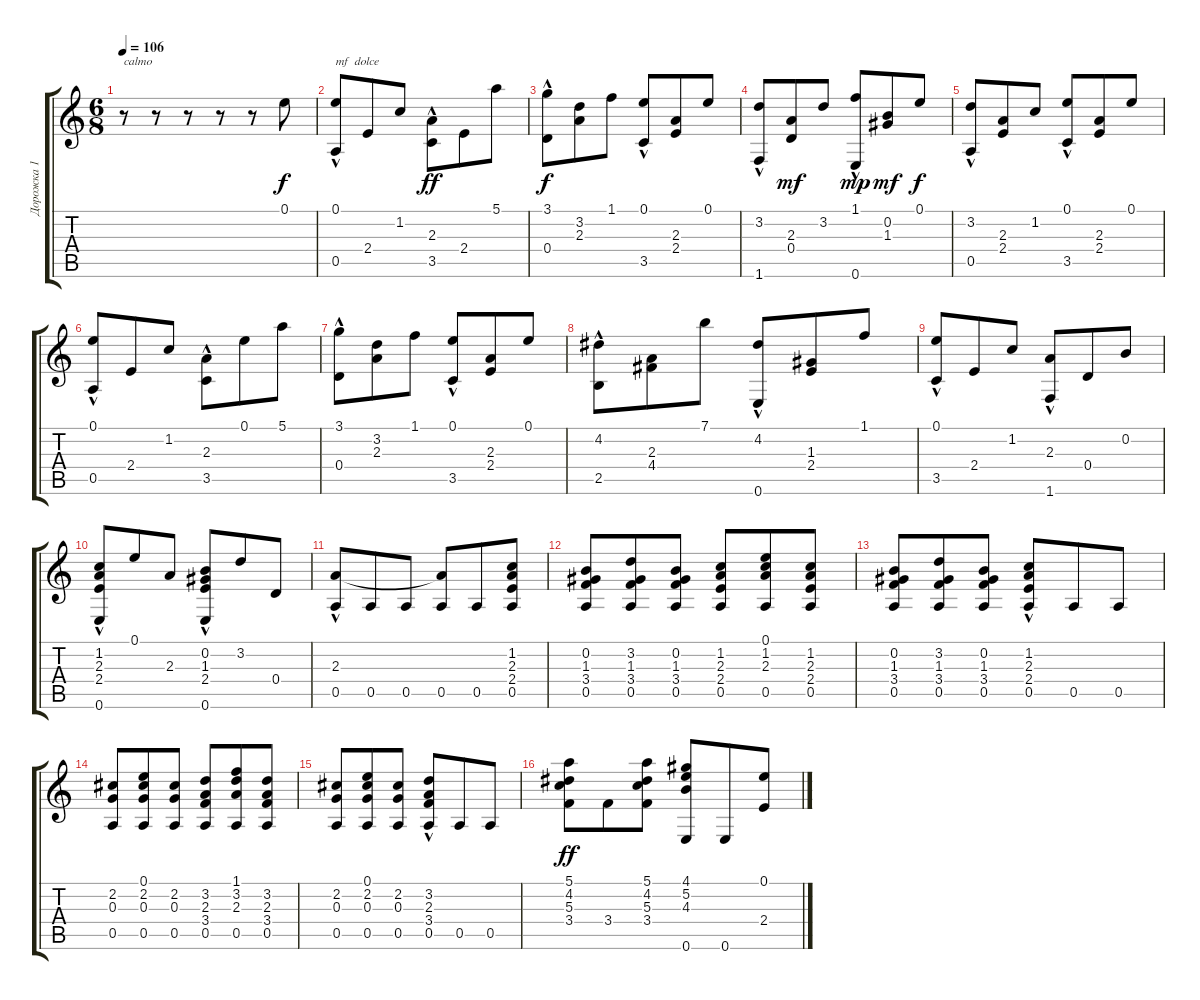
\track ("Дорожка 1" "Дорожка 1") {instrument acousticguitarnylon}
\staff {score tabs}
\tuning (E4 B3 G3 D3 A2 E2) {hide}
\ts (6 8)
\tempo 106
\clef g2
\ks c
r.8{txt "calmo" dy f instrument acousticguitarnylon} r.8 r.8 r.8 r.8 0.1.8 |
(0.1 0.5{hac}).8{txt "mf  dolce"} 2.4.8 1.2.8 (2.3 3.5{hac}).8{dy ff} 2.4.8 5.1.8 |
(3.1 0.4{hac}).8{dy f} (3.2 2.3).8 1.1.8 (0.1 3.5{hac}).8 (2.3 2.4).8 0.1.8 |
(3.2 1.6{hac}).8 (2.3 0.4).8{dy mf} 3.2.8 (1.1 0.6{hac}).8{dy mp} (0.2 1.3).8{dy mf} 0.1.8{dy f} |
(3.2 0.5{hac}).8 (2.3 2.4).8 1.2.8 (0.1 3.5{hac}).8 (2.3 2.4).8 0.1.8 |
(0.1 0.5{hac}).8 2.4.8 1.2.8 (2.3 3.5{hac}).8 0.1.8 5.1.8 |
(3.1 0.4{hac}).8 (3.2 2.3).8 1.1.8 (0.1 3.5{hac}).8 (2.3 2.4).8 0.1.8 |
(4.2 2.5{hac}).8 (2.3 4.4).8 7.1.8 (4.2 0.6{hac}).8 (1.3 2.4).8 1.1.8 |
(0.1 3.5{hac}).8 2.4.8 1.2.8 (2.3 1.6{hac}).8 0.4.8 0.2.8 |
(1.2 2.3 2.4 0.6{hac}).8 0.1.8 2.3.8 (0.2 1.3 2.4 0.6{hac}).8 3.2.8 0.4.8 |
(2.3{hac} 0.5).8 0.5.8 0.5.8 (2.3{t} 0.5).8 0.5.8 (1.2 2.3 2.4 0.5).8 |
(0.2 1.3 3.4 0.5).8 (3.2 1.3 3.4 0.5).8 (0.2 1.3 3.4 0.5).8 (1.2 2.3 2.4 0.5).8 (0.1 1.2 2.3 0.5).8 (1.2 2.3 2.4 0.5).8 |
(0.2 1.3 3.4 0.5).8 (3.2 1.3 3.4 0.5).8 (0.2 1.3 3.4 0.5).8 (1.2{hac} 2.3{hac} 2.4{hac} 0.5).8 0.5.8 0.5.8 |
(2.2 0.3 0.5).8 (0.1 2.2 0.3 0.5).8 (2.2 0.3 0.5).8 (3.2 2.3 3.4 0.5).8 (1.1 3.2 2.3 0.5).8 (3.2 2.3 3.4 0.5).8 |
(2.2 0.3 0.5).8 (0.1 2.2 0.3 0.5).8 (2.2 0.3 0.5).8 (3.2{hac} 2.3{hac} 3.4{hac} 0.5).8 0.5.8 0.5.8 |
(5.1 4.2 5.3 3.4).8{dy ff} 3.4.8 (5.1 4.2 5.3 3.4).8 (4.1 5.2 4.3 0.6).8 0.6.8 (0.1 2.4).8
